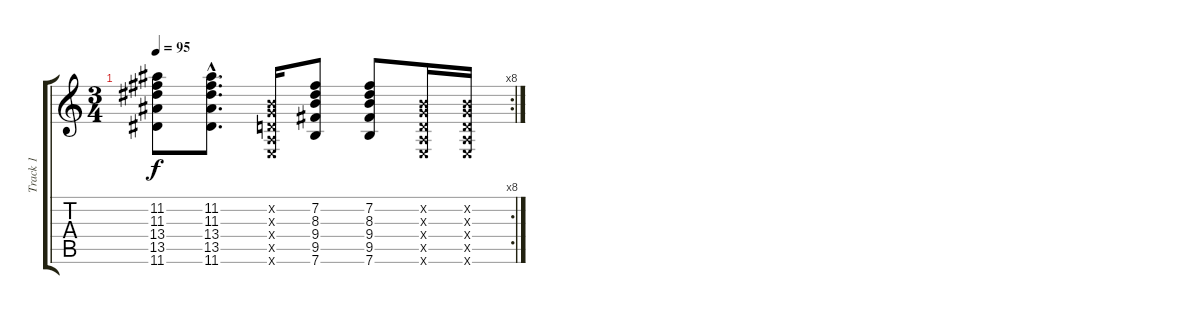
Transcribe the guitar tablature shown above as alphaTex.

\track ("Track 1" "Track 1") {instrument acousticguitarsteel}
\staff {score tabs}
\tuning (E4 B3 G3 D3 A2 E2) {hide}
\rc 8
\ts (3 4)
\tempo 95
\clef g2
\ks c
(11.2 11.3 13.4 13.5 11.6).8{dy f} (11.2{hac} 11.3{hac} 13.4{hac} 13.5{hac} 11.6{hac}).8{d} (0.2{x} 0.3{x} 0.4{x} 0.5{x} 0.6{x}).16 (7.2 8.3 9.4 9.5 7.6).8 (7.2 8.3 9.4 9.5 7.6).8 (0.2{x} 0.3{x} 0.4{x} 0.5{x} 0.6{x}).16 (0.2{x} 0.3{x} 0.4{x} 0.5{x} 0.6{x}).16
